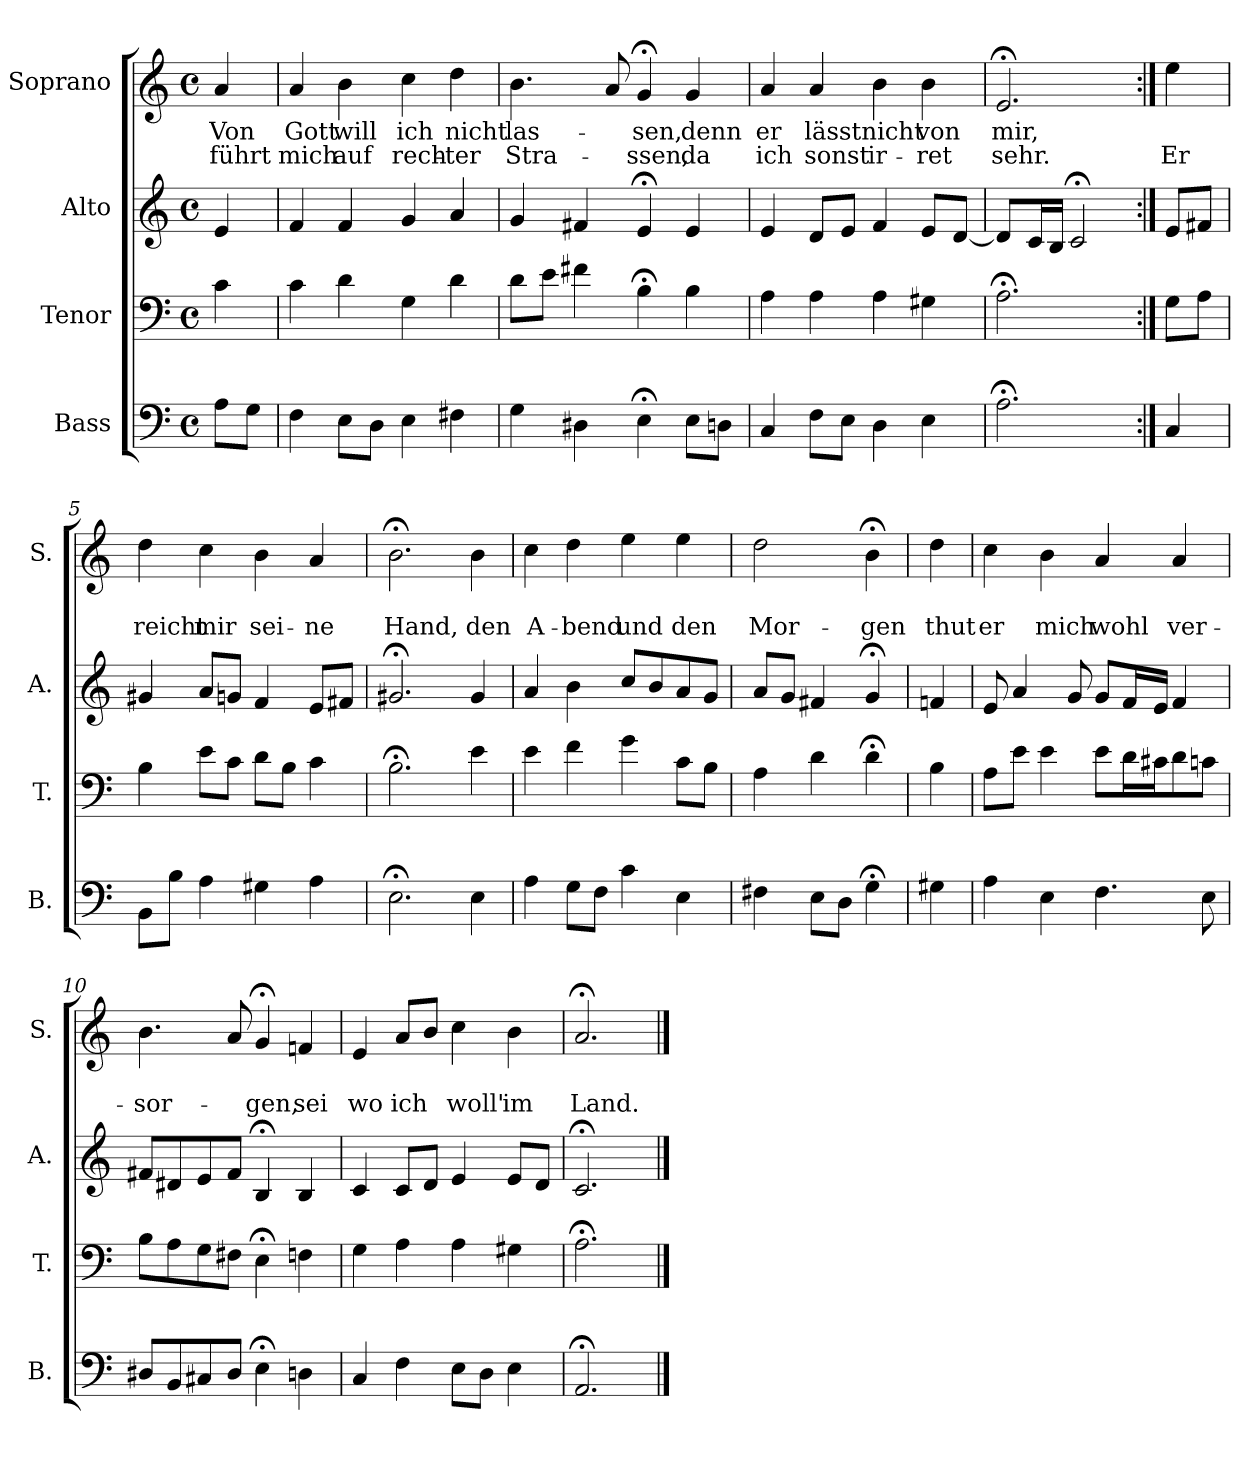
**kern	**kern	**kern	**kern	**text	**text
*part4	*part3	*part2	*part1	*part1	*part1
*staff4	*staff3	*staff2	*staff1	*staff1	*staff1
*I"Bass	*I"Tenor	*I"Alto	*I"Soprano	*	*
*I'B.	*I'T.	*I'A.	*I'S.	*	*
*clefF4	*clefF4	*clefG2	*clefG2	*	*
*k[]	*k[]	*k[]	*k[]	*	*
*	*	*	*a:	*	*
*M4/4	*M4/4	*M4/4	*M4/4	*	*
*met(c)	*met(c)	*met(c)	*met(c)	*	*
=	=	=	=	=	=
8A\L	4c\	4e/	4a/	Von	führt
8G\J	.	.	.	.	.
=1	=1	=1	=1	=1	=1
4F\	4c\	4f/	4a/	Gott	mich
8E\L	4d\	4f/	4b\	will	auf
8D\J	.	.	.	.	.
4E\	4G\	4g/	4cc\	ich	rech-
4F#X\	4d\	4a/	4dd\	nicht	-ter
=2	=2	=2	=2	=2	=2
4G\	8d\L	4g/	4.b\	las-	Stra-
.	8e\J	.	.	.	.
4D#X\	4f#X\	4f#X/	.	.	.
.	.	.	8a/	.	.
4E;<\	4B;<\	4e;</	4g;</	-sen,	-ssen,
8E\L	4B\	4e/	4g/	denn	da
8Dn\J	.	.	.	.	.
=3	=3	=3	=3	=3	=3
4C/	4A\	4e/	4a/	er	ich
8F\L	4A\	8d/L	4a/	lässt	sonst
8E\J	.	8e/J	.	.	.
4D\	4A\	4f/	4b\	nicht	ir-
4E\	4G#X\	8e/L	4b\	von	-ret
.	.	[8d/J	.	.	.
=4	=4	=4	=4	=4	=4
2.A;<\	2.A;<\	8d/L]	2.e;</	mir,	sehr.
.	.	16c/L	.	.	.
.	.	16B/JJ	.	.	.
.	.	2c;</	.	.	.
!!LO:LB:g=z
=4a:|!	=4a:|!	=4a:|!	=4a:|!	=4a:|!	=4a:|!
4C/	8G\L	8e/L	4ee\	.	Er
.	8A\J	8f#X/J	.	.	.
=5	=5	=5	=5	=5	=5
8BB\L	4B\	4g#X/	4dd\	.	reicht
8B\J	.	.	.	.	.
4A\	8e\L	8a/L	4cc\	.	mir
.	8c\J	8gn/J	.	.	.
4G#X\	8d\L	4f/	4b\	.	sei-
.	8B\J	.	.	.	.
4A\	4c\	8e/L	4a/	.	-ne
.	.	8f#X/J	.	.	.
=6	=6	=6	=6	=6	=6
2.E;<\	2.B;<\	2.g#X;</	2.b;<\	.	Hand,
4E\	4e\	4g#/	4b\	.	den
=7	=7	=7	=7	=7	=7
4A\	4e\	4a/	4cc\	.	A-
8G\L	4f\	4b\	4dd\	.	-bend
8F\J	.	.	.	.	.
4c\	4g\	8cc/L	4ee\	.	und
.	.	8b/	.	.	.
4E\	8c\L	8a/	4ee\	.	den
.	8B\J	8g/J	.	.	.
=8	=8	=8	=8	=8	=8
4F#X\	4A\	8a/L	2dd\	.	Mor-
.	.	8g/J	.	.	.
8E\L	4d\	4f#X/	.	.	.
8D\J	.	.	.	.	.
4G;<\	4d;<\	4g;</	4b;<\	.	-gen
!!LO:PB:g=z
=8a	=8a	=8a	=8a	=8a	=8a
4G#X\	4B\	4fn/	4dd\	.	thut
=9	=9	=9	=9	=9	=9
4A\	8A\L	8e/	4cc\	.	er
.	8e\J	4a/	.	.	.
4E\	4e\	.	4b\	.	mich
.	.	8g/	.	.	.
4.F\	8e\L	8g/L	4a/	.	wohl
.	16d\L	16f/L	.	.	.
.	16c#X\J	16e/JJ	.	.	.
.	8d\	4f/	4a/	.	ver-
8E\	8cn\J	.	.	.	.
=10	=10	=10	=10	=10	=10
8D#X/L	8B\L	8f#X/L	4.b\	.	-sor-
8BB/	8A\	8d#X/	.	.	.
8C#X/	8G\	8e/	.	.	.
8D#/J	8F#X\J	8f#/J	8a/	.	.
4E;<\	4E;<\	4B;</	4g;</	.	-gen,
4Dn\	4Fn\	4B/	4fn/	.	sei
=11	=11	=11	=11	=11	=11
4C/	4G\	4c/	4e/	.	wo
4F\	4A\	8c/L	8a/L	.	ich
.	.	8d/J	8b/J	.	.
8E\L	4A\	4e/	4cc\	.	woll'
8D\J	.	.	.	.	.
4E\	4G#X\	8e/L	4b\	.	im
.	.	8d/J	.	.	.
=12	=12	=12	=12	=12	=12
2.AA;</	2.A;<\	2.c;</	2.a;</	.	Land.
==	==	==	==	==	==
*-	*-	*-	*-	*-	*-
